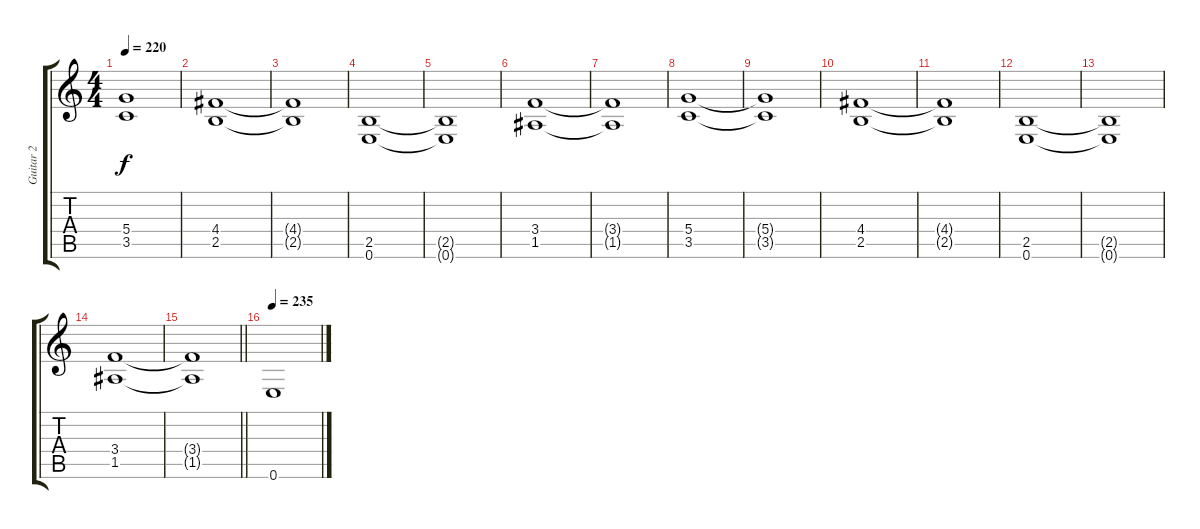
\track ("Guitar 2" "Guitar 2") {instrument overdrivenguitar}
\staff {score tabs}
\tuning (E4 B3 G3 D3 A2 E2) {hide}
\ts (4 4)
\tempo 220
\clef g2
\ks c
(5.4{t} 3.5{t}).1{dy f} |
(4.4 2.5).1 |
(4.4{t} 2.5{t}).1 |
(2.5 0.6).1 |
(2.5{t} 0.6{t}).1 |
(3.4 1.5).1 |
(3.4{t} 1.5{t}).1 |
(5.4 3.5).1 |
(5.4{t} 3.5{t}).1 |
(4.4 2.5).1 |
(4.4{t} 2.5{t}).1 |
(2.5 0.6).1 |
(2.5{t} 0.6{t}).1 |
(3.4 1.5).1 |
\barLineRight lightlight
(3.4{t} 1.5{t}).1 |
\tempo 235
0.6.1
